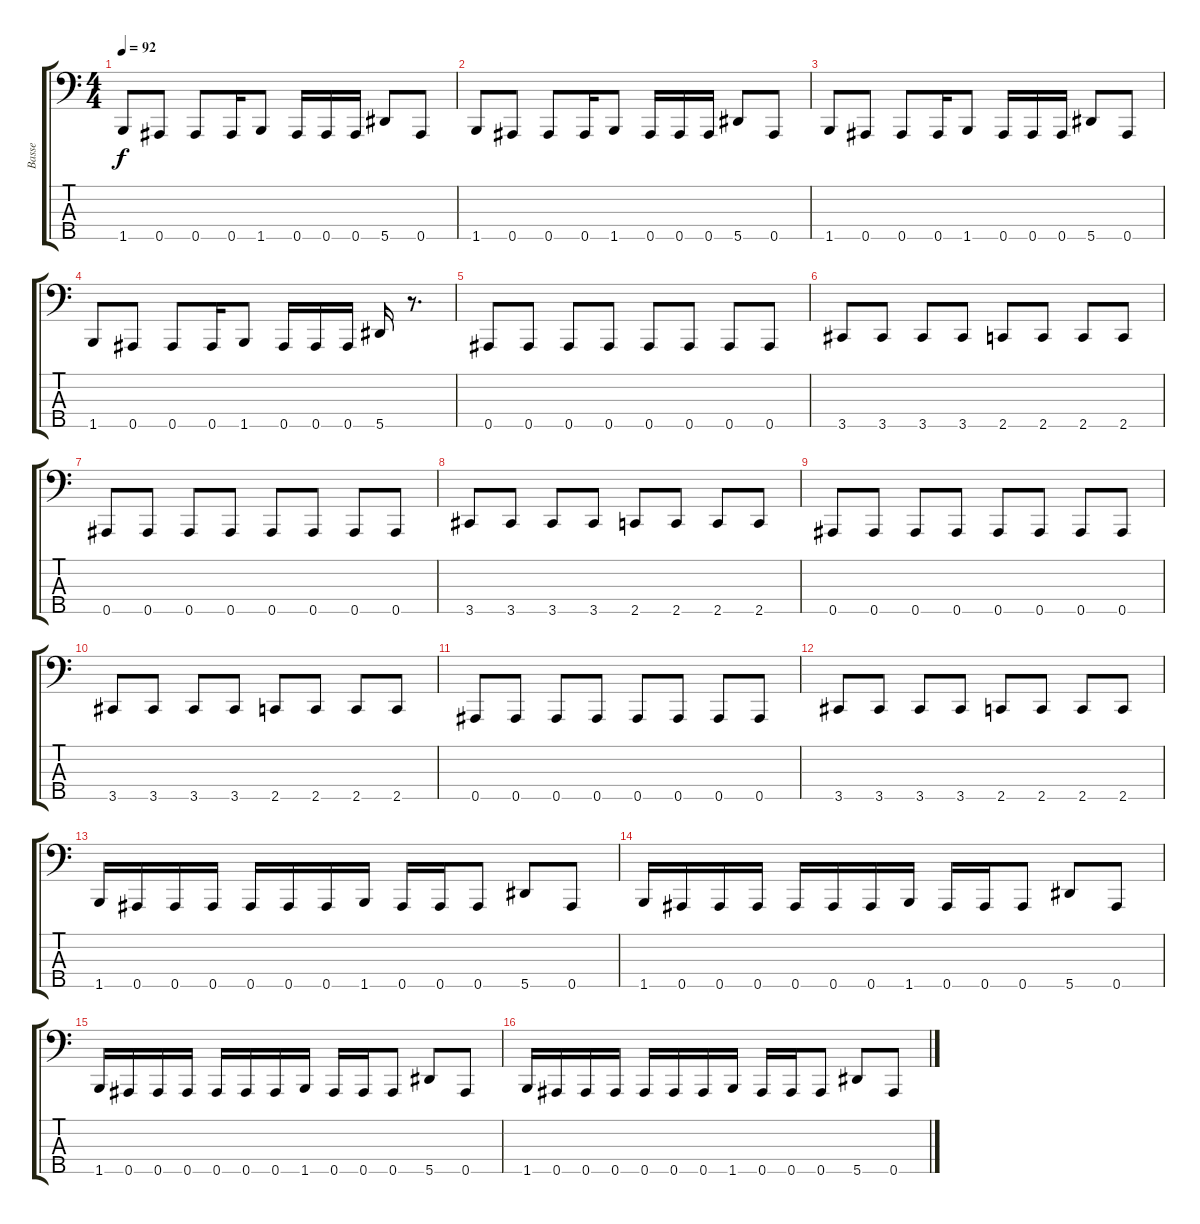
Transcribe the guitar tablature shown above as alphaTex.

\track ("Basse" "Basse") {instrument electricbasspick}
\staff {score tabs}
\tuning (Gb2 Db2 Ab1 Eb1 Bb0) {hide}
\ts (4 4)
\section ("" "")
\tempo 92
\clef f4
\ks c
1.5.8{dy f} 0.5.8 0.5.8 0.5.16 1.5.8 0.5.16 0.5.16 0.5.16 5.5.8 0.5.8 |
1.5.8 0.5.8 0.5.8 0.5.16 1.5.8 0.5.16 0.5.16 0.5.16 5.5.8 0.5.8 |
1.5.8 0.5.8 0.5.8 0.5.16 1.5.8 0.5.16 0.5.16 0.5.16 5.5.8 0.5.8 |
1.5.8 0.5.8 0.5.8 0.5.16 1.5.8 0.5.16 0.5.16 0.5.16 5.5.16 r.8{d} |
\section ("" "")
0.5.8 0.5.8 0.5.8 0.5.8 0.5.8 0.5.8 0.5.8 0.5.8 |
3.5.8 3.5.8 3.5.8 3.5.8 2.5.8 2.5.8 2.5.8 2.5.8 |
0.5.8 0.5.8 0.5.8 0.5.8 0.5.8 0.5.8 0.5.8 0.5.8 |
3.5.8 3.5.8 3.5.8 3.5.8 2.5.8 2.5.8 2.5.8 2.5.8 |
0.5.8 0.5.8 0.5.8 0.5.8 0.5.8 0.5.8 0.5.8 0.5.8 |
3.5.8 3.5.8 3.5.8 3.5.8 2.5.8 2.5.8 2.5.8 2.5.8 |
0.5.8 0.5.8 0.5.8 0.5.8 0.5.8 0.5.8 0.5.8 0.5.8 |
3.5.8 3.5.8 3.5.8 3.5.8 2.5.8 2.5.8 2.5.8 2.5.8 |
\section ("" "")
1.5.16 0.5.16 0.5.16 0.5.16 0.5.16 0.5.16 0.5.16 1.5.16 0.5.16 0.5.16 0.5.8 5.5.8 0.5.8 |
1.5.16 0.5.16 0.5.16 0.5.16 0.5.16 0.5.16 0.5.16 1.5.16 0.5.16 0.5.16 0.5.8 5.5.8 0.5.8 |
1.5.16 0.5.16 0.5.16 0.5.16 0.5.16 0.5.16 0.5.16 1.5.16 0.5.16 0.5.16 0.5.8 5.5.8 0.5.8 |
1.5.16 0.5.16 0.5.16 0.5.16 0.5.16 0.5.16 0.5.16 1.5.16 0.5.16 0.5.16 0.5.8 5.5.8 0.5.8
